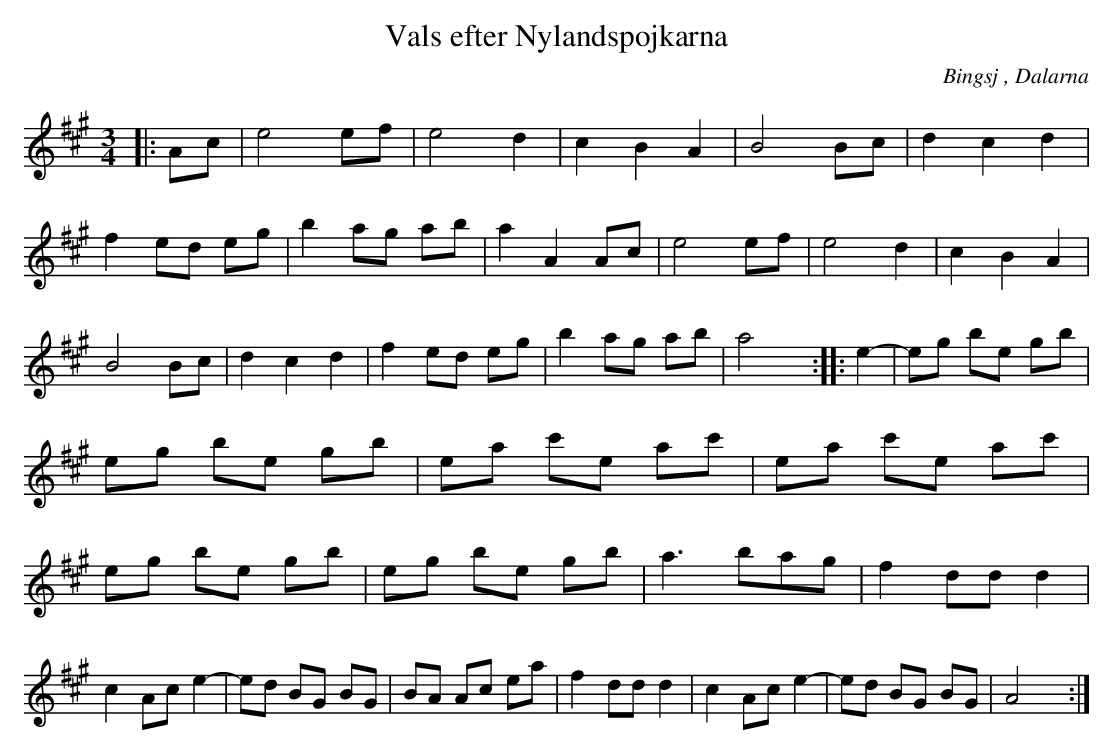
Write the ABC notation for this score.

X:1
T:Vals efter Nylandspojkarna
O:Bingsj , Dalarna
M:3/4
L:1/8
K:A
|: Ac | e4 ef | e4 d2 | c2 B2 A2 | B4 Bc | d2 c2 d2 | f2 ed eg | b2 ag ab | a2 A2 Ac | e4 ef | e4 d2 | c2 B2 A2 | B4 Bc | d2 c2 d2 | f2 ed eg | b2 ag ab | a4 y:: e2- | eg be gb | eg be gb | ea c'e ac' | ea c'e ac' | eg be gb | eg be gb | a3 bag | f2 dd d2 | c2 Ac e2- | ed BG BG | BA Ac ea | f2 dd d2 | c2 Ac e2- | ed BG BG | A4 y:|]
